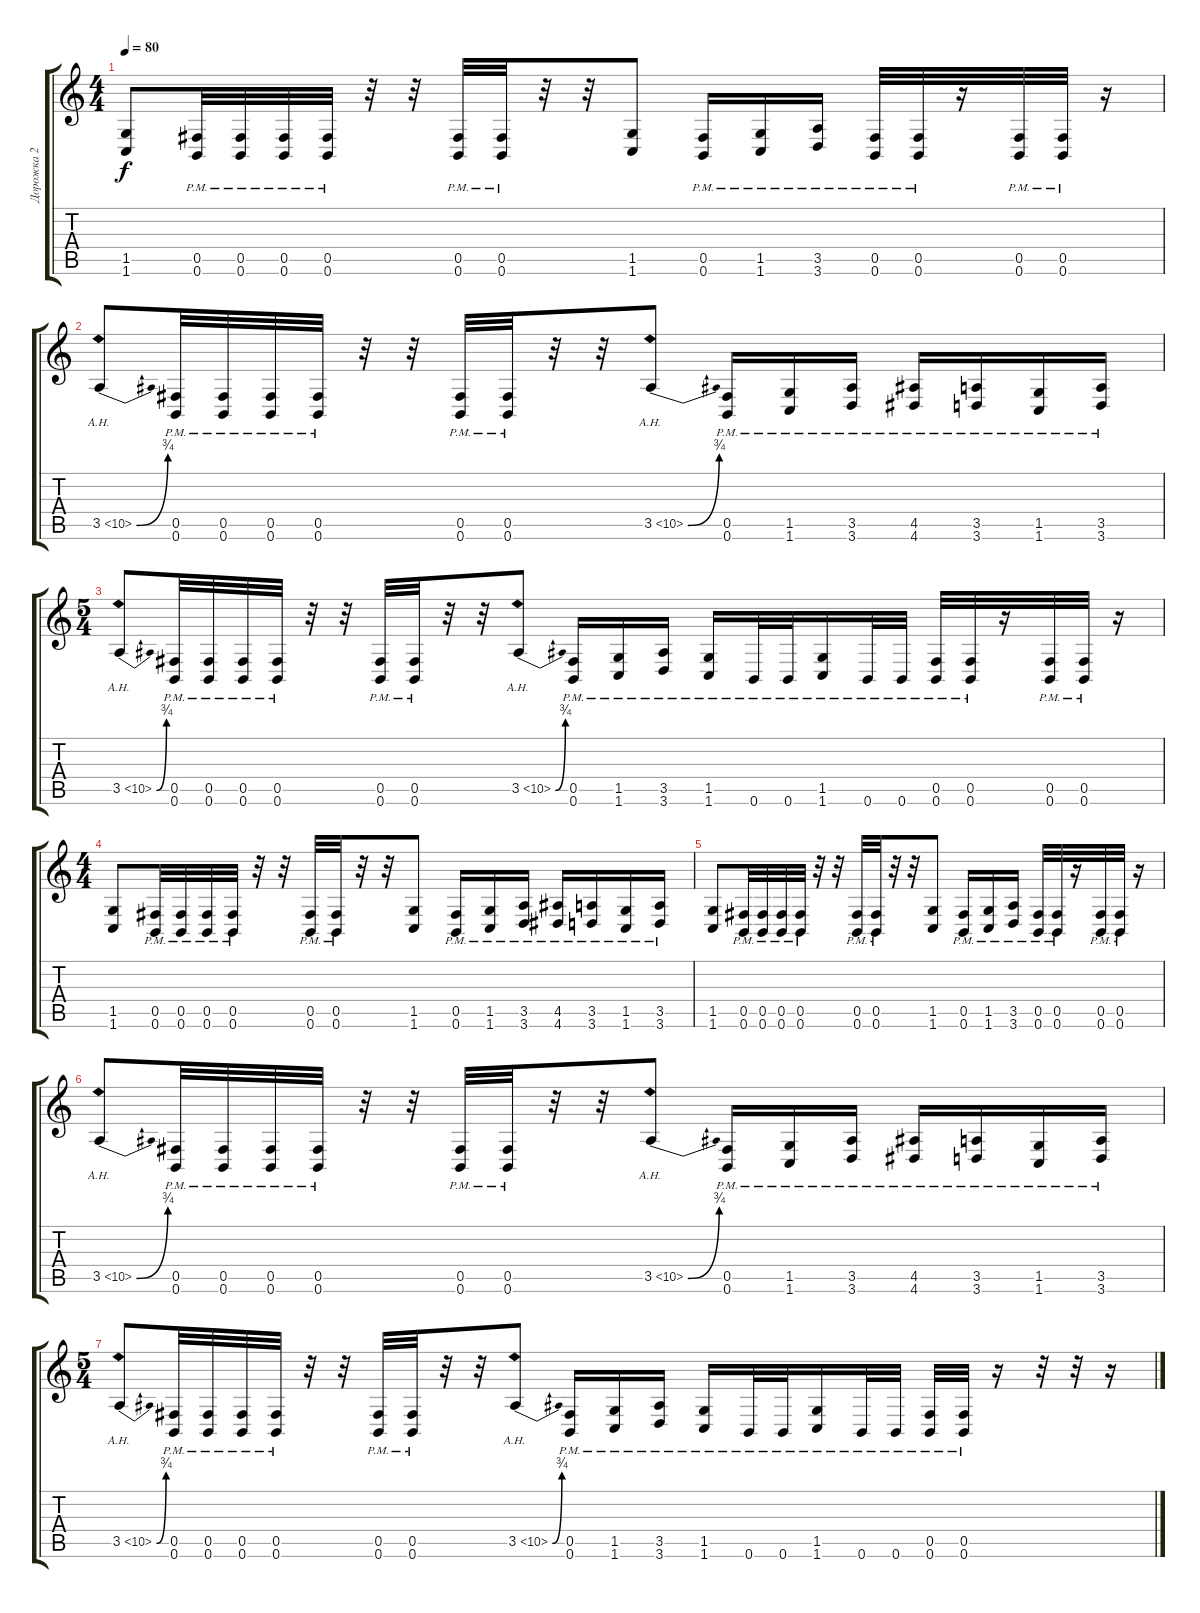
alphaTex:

\track ("Дорожка 2" "Дорожка 2") {instrument distortionguitar}
\staff {score tabs}
\tuning (Db4 Ab3 E3 B2 Gb2 B1) {hide}
\ts (4 4)
\tempo 80
\clef g2
\ks c
(1.5 1.6).8{dy f} (0.5{pm} 0.6).32 (0.5{pm} 0.6).32 (0.5{pm} 0.6).32 (0.5{pm} 0.6).32 r.32 r.32 (0.5{pm} 0.6).32 (0.5{pm} 0.6).32 r.32 r.32 (1.5 1.6).8 (0.5{pm} 0.6{pm}).16 (1.5{pm} 1.6{pm}).16 (3.5{pm} 3.6{pm}).16 (0.5{pm} 0.6).32 (0.5{pm} 0.6{pm}).32 r.16 (0.5{pm} 0.6{pm}).32 (0.5{pm} 0.6).32 r.16 |
3.5{be (bend 0 0 60 3) ah 7}.8 (0.5{pm} 0.6).32 (0.5{pm} 0.6).32 (0.5{pm} 0.6).32 (0.5{pm} 0.6).32 r.32 r.32 (0.5{pm} 0.6).32 (0.5{pm} 0.6).32 r.32 r.32 3.5{be (bend 0 0 60 3) ah 7}.8 (0.5{pm} 0.6{pm}).16 (1.5{pm} 1.6{pm}).16 (3.5{pm} 3.6{pm}).16 (4.5{pm} 4.6{pm}).16 (3.5{pm} 3.6{pm}).16 (1.5{pm} 1.6{pm}).16 (3.5{pm} 3.6{pm}).16 |
\ts (5 4)
3.5{be (bend 0 0 60 3) ah 7}.8 (0.5{pm} 0.6).32 (0.5{pm} 0.6).32 (0.5{pm} 0.6).32 (0.5{pm} 0.6).32 r.32 r.32 (0.5{pm} 0.6).32 (0.5{pm} 0.6).32 r.32 r.32 3.5{be (bend 0 0 60 3) ah 7}.8 (0.5{pm} 0.6{pm}).16 (1.5{pm} 1.6{pm}).16 (3.5{pm} 3.6{pm}).16 (1.5{pm} 1.6{pm}).16 0.6{pm}.32 0.6{pm}.32 (1.5{pm} 1.6{pm}).16 0.6{pm}.32 0.6{pm}.32 (0.5{pm} 0.6{pm}).32 (0.5{pm} 0.6{pm}).32 r.16 (0.5{pm} 0.6{pm}).32 (0.5{pm} 0.6{pm}).32 r.16 |
\ts (4 4)
(1.5 1.6).8 (0.5{pm} 0.6).32 (0.5{pm} 0.6).32 (0.5{pm} 0.6).32 (0.5{pm} 0.6).32 r.32 r.32 (0.5{pm} 0.6).32 (0.5{pm} 0.6).32 r.32 r.32 (1.5 1.6).8 (0.5{pm} 0.6{pm}).16 (1.5{pm} 1.6{pm}).16 (3.5{pm} 3.6{pm}).16 (4.5{pm} 4.6{pm}).16 (3.5{pm} 3.6{pm}).16 (1.5{pm} 1.6{pm}).16 (3.5{pm} 3.6{pm}).16 |
(1.5 1.6).8 (0.5{pm} 0.6).32 (0.5{pm} 0.6).32 (0.5{pm} 0.6).32 (0.5{pm} 0.6).32 r.32 r.32 (0.5{pm} 0.6).32 (0.5{pm} 0.6).32 r.32 r.32 (1.5 1.6).8 (0.5{pm} 0.6{pm}).16 (1.5{pm} 1.6{pm}).16 (3.5{pm} 3.6{pm}).16 (0.5{pm} 0.6).32 (0.5{pm} 0.6{pm}).32 r.16 (0.5{pm} 0.6{pm}).32 (0.5{pm} 0.6).32 r.16 |
3.5{be (bend 0 0 60 3) ah 7}.8 (0.5{pm} 0.6).32 (0.5{pm} 0.6).32 (0.5{pm} 0.6).32 (0.5{pm} 0.6).32 r.32 r.32 (0.5{pm} 0.6).32 (0.5{pm} 0.6).32 r.32 r.32 3.5{be (bend 0 0 60 3) ah 7}.8 (0.5{pm} 0.6{pm}).16 (1.5{pm} 1.6{pm}).16 (3.5{pm} 3.6{pm}).16 (4.5{pm} 4.6{pm}).16 (3.5{pm} 3.6{pm}).16 (1.5{pm} 1.6{pm}).16 (3.5{pm} 3.6{pm}).16 |
\ts (5 4)
3.5{be (bend 0 0 60 3) ah 7}.8 (0.5{pm} 0.6).32 (0.5{pm} 0.6).32 (0.5{pm} 0.6).32 (0.5{pm} 0.6).32 r.32 r.32 (0.5{pm} 0.6).32 (0.5{pm} 0.6).32 r.32 r.32 3.5{be (bend 0 0 60 3) ah 7}.8 (0.5{pm} 0.6{pm}).16 (1.5{pm} 1.6{pm}).16 (3.5{pm} 3.6{pm}).16 (1.5{pm} 1.6{pm}).16 0.6{pm}.32 0.6{pm}.32 (1.5{pm} 1.6{pm}).16 0.6{pm}.32 0.6{pm}.32 (0.5{pm} 0.6{pm}).32 (0.5{pm} 0.6{pm}).32 r.16 r.32 r.32 r.16
